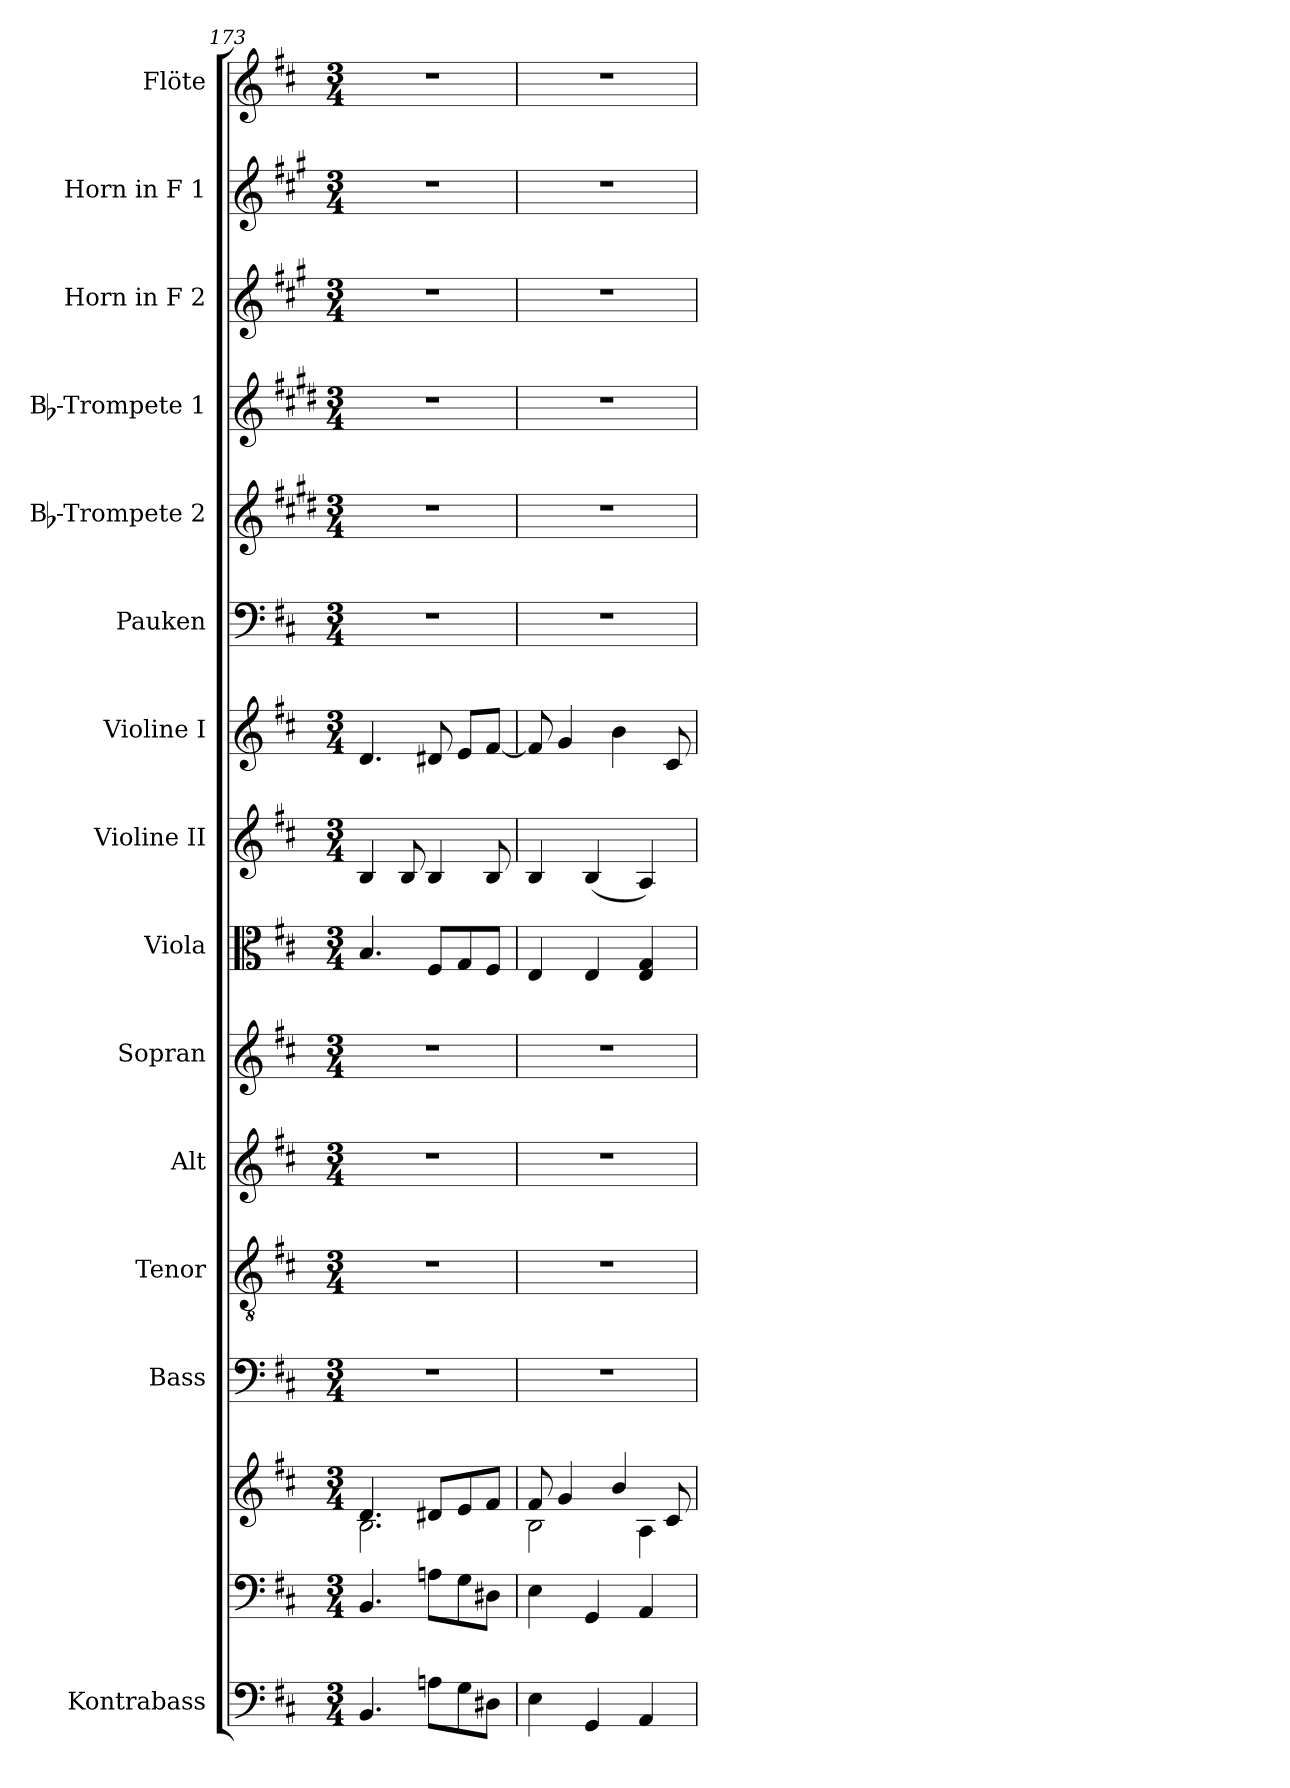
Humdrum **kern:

**kern	**kern	**kern	**kern	**kern	**kern	**kern	**kern	**kern	**kern	**kern	**kern	**kern	**kern	**kern	**kern
*part15	*part14	*part14	*part13	*part12	*part11	*part10	*part9	*part8	*part7	*part6	*part5	*part4	*part3	*part2	*part1
*staff16	*staff15	*staff14	*staff13	*staff12	*staff11	*staff10	*staff9	*staff8	*staff7	*staff6	*staff5	*staff4	*staff3	*staff2	*staff1
*I"Kontrabass	*	*	*I"Bass	*I"Tenor	*I"Alt	*I"Sopran	*I"Viola	*I"Violine II	*I"Violine I	*I"Pauken	*I"Bb-Trompete 2	*I"Bb-Trompete 1	*I"Horn in F 2	*I"Horn in F 1	*I"Flöte
*I'Kb.	*	*	*I'B.	*I'T.	*I'A.	*I'S.	*I'Vla.	*I'Vl. II	*I'Vl. I	*I'Pk.	*I'Bb Trp. 2	*I'Bb Trp. 1	*	*	*I'Fl.
*clefF4	*clefF4	*clefG2	*clefF4	*clefGv2	*clefG2	*clefG2	*clefC3	*clefG2	*clefG2	*clefF4	*clefG2	*clefG2	*clefG2	*clefG2	*clefG2
*ITrd7c12	*	*	*	*	*	*	*	*	*	*	*ITrd1c2	*ITrd1c2	*ITrd4c7	*ITrd4c7	*
*k[f#c#]	*k[f#c#]	*k[f#c#]	*k[f#c#]	*k[f#c#]	*k[f#c#]	*k[f#c#]	*k[f#c#]	*k[f#c#]	*k[f#c#]	*k[f#c#]	*k[f#c#]	*k[f#c#]	*k[f#c#]	*k[f#c#]	*k[f#c#]
*D:	*D:	*D:	*D:	*D:	*D:	*D:	*D:	*D:	*D:	*D:	*D:	*D:	*D:	*D:	*D:
*M3/4	*M3/4	*M3/4	*M3/4	*M3/4	*M3/4	*M3/4	*M3/4	*M3/4	*M3/4	*M3/4	*M3/4	*M3/4	*M3/4	*M3/4	*M3/4
=173	=173	=173	=173	=173	=173	=173	=173	=173	=173	=173	=173	=173	=173	=173	=173
*	*	*^	*	*	*	*	*	*	*	*	*	*	*	*	*
4.BBB/	4.BB/	4.d/	2.B\	2.r	2.r	2.r	2.r	4.B/	4B/	4.d/	2.r	2.r	2.r	2.r	2.r	2.r
.	.	.	.	.	.	.	.	.	8B/	.	.	.	.	.	.	.
8AAn\L	8An\L	8d#X/L	.	.	.	.	.	8F#/L	4B/	8d#X/	.	.	.	.	.	.
8GG\	8G\	8e/	.	.	.	.	.	8G/	.	8e/L	.	.	.	.	.	.
8DD#X\J	8D#X\J	8f#/J	.	.	.	.	.	8F#/J	8B/	[8f#/J	.	.	.	.	.	.
=174	=174	=174	=174	=174	=174	=174	=174	=174	=174	=174	=174	=174	=174	=174	=174	=174
4EE\	4E\	8f#/	2B\	2.r	2.r	2.r	2.r	4E/	4B/	8f#/]	2.r	2.r	2.r	2.r	2.r	2.r
.	.	4g/	.	.	.	.	.	.	.	4g/	.	.	.	.	.	.
4GGG/	4GG/	.	.	.	.	.	.	4E/	(<4B/	.	.	.	.	.	.	.
.	.	4b/	.	.	.	.	.	.	.	4b\	.	.	.	.	.	.
4AAA/	4AA/	.	4A\	.	.	.	.	4E/ 4G/	4A/)	.	.	.	.	.	.	.
.	.	8c#/	.	.	.	.	.	.	.	8c#/	.	.	.	.	.	.
*	*	*v	*v	*	*	*	*	*	*	*	*	*	*	*	*	*
=	=	=	=	=	=	=	=	=	=	=	=	=	=	=	=
*-	*-	*-	*-	*-	*-	*-	*-	*-	*-	*-	*-	*-	*-	*-	*-
